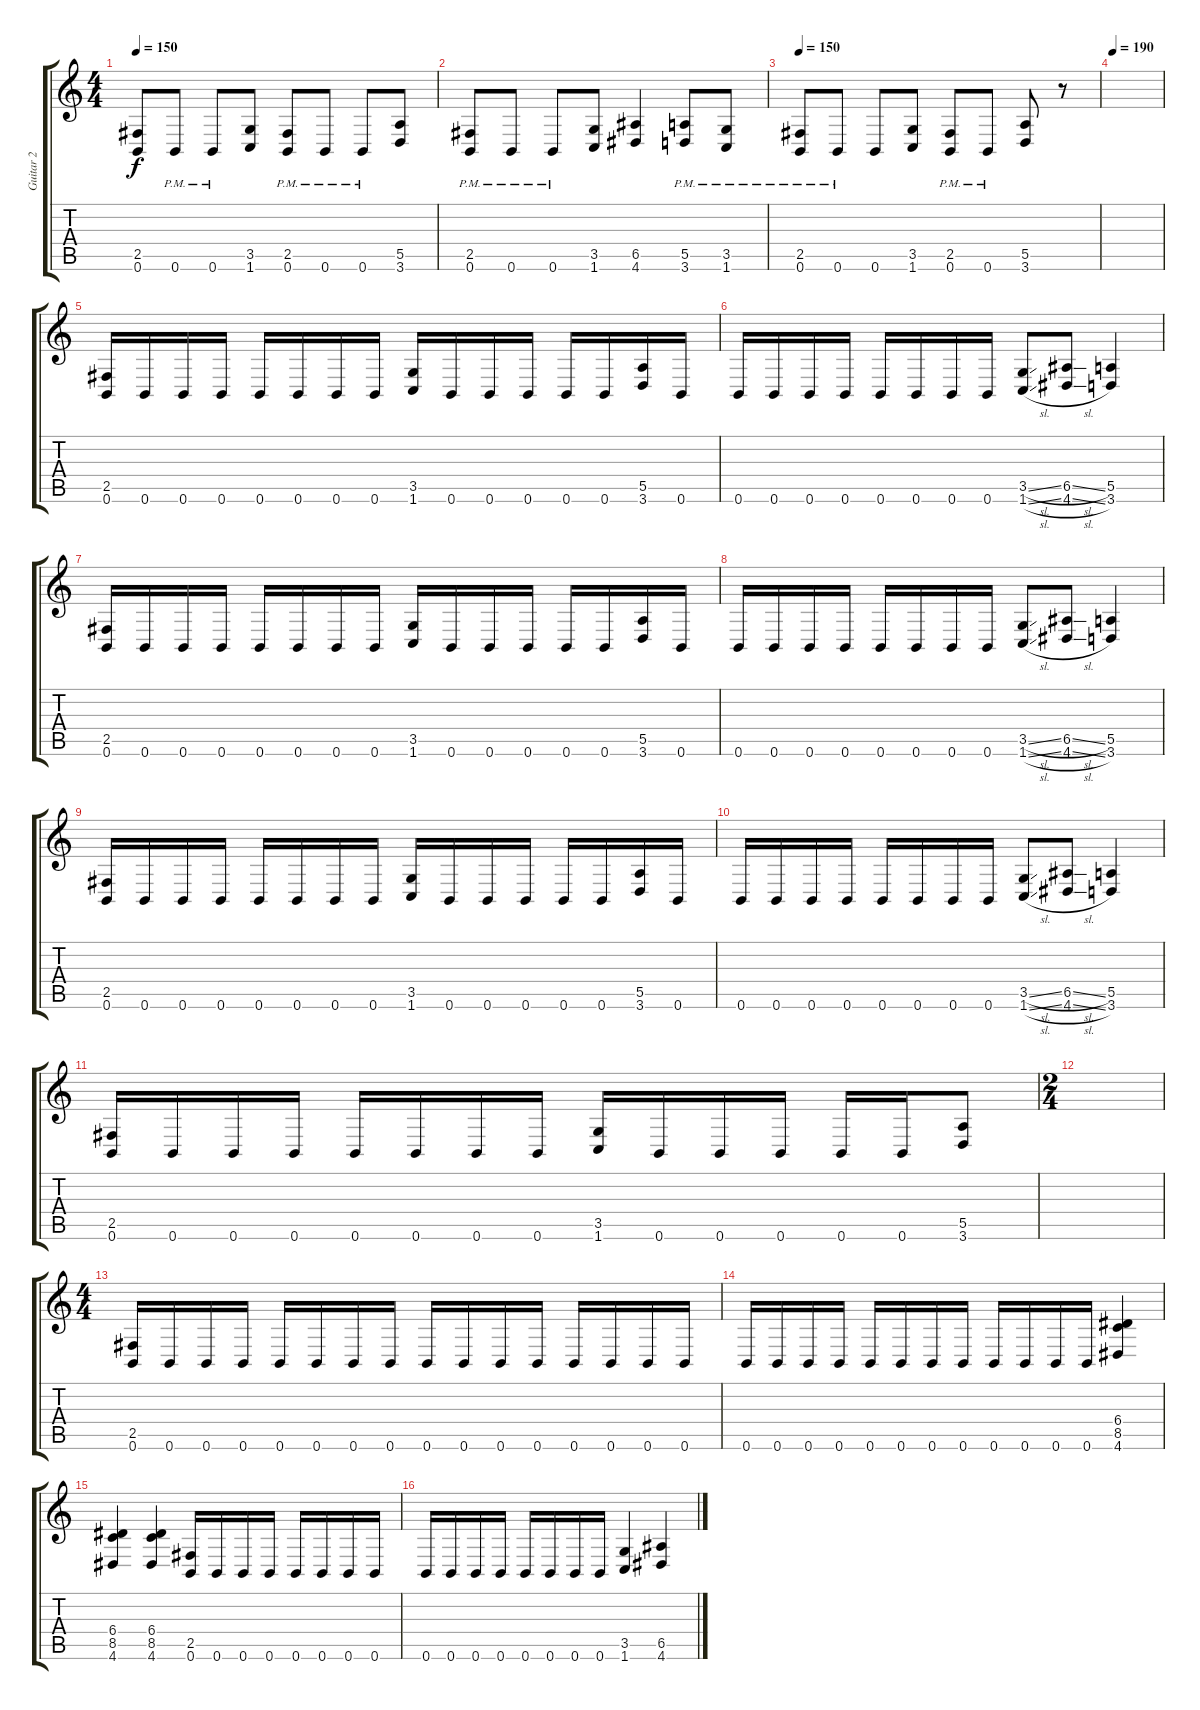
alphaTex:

\track ("Guitar 2" "Guitar 2") {instrument distortionguitar}
\staff {score tabs}
\tuning (B3 Gb3 D3 A2 E2 B1) {hide}
\ts (4 4)
\tempo 150
\clef g2
\ks c
(2.5 0.6).8{dy f} 0.6{pm}.8 0.6{pm}.8 (3.5 1.6).8 (2.5{pm} 0.6{pm}).8 0.6{pm}.8 0.6{pm}.8 (5.5 3.6).8 |
(2.5{pm} 0.6{pm}).8 0.6{pm}.8 0.6{pm}.8 (3.5 1.6).8 (6.5 4.6).4 (5.5{pm} 3.6{pm}).8 (3.5{pm} 1.6{pm}).8 |
\tempo 150
(2.5{pm} 0.6{pm}).8 0.6{pm}.8 0.6.8 (3.5 1.6).8 (2.5{pm} 0.6{pm}).8 0.6{pm}.8 (5.5 3.6).8 r.8 |
\tempo 190
|
(2.5 0.6).16 0.6.16 0.6.16 0.6.16 0.6.16 0.6.16 0.6.16 0.6.16 (3.5 1.6).16 0.6.16 0.6.16 0.6.16 0.6.16 0.6.16 (5.5 3.6).16 0.6.16 |
0.6.16 0.6.16 0.6.16 0.6.16 0.6.16 0.6.16 0.6.16 0.6.16 (3.5{sl} 1.6{sl}).8 (6.5{sl} 4.6{sl}).8 (5.5 3.6).4 |
(2.5 0.6).16 0.6.16 0.6.16 0.6.16 0.6.16 0.6.16 0.6.16 0.6.16 (3.5 1.6).16 0.6.16 0.6.16 0.6.16 0.6.16 0.6.16 (5.5 3.6).16 0.6.16 |
0.6.16 0.6.16 0.6.16 0.6.16 0.6.16 0.6.16 0.6.16 0.6.16 (3.5{sl} 1.6{sl}).8 (6.5{sl} 4.6{sl}).8 (5.5 3.6).4 |
(2.5 0.6).16 0.6.16 0.6.16 0.6.16 0.6.16 0.6.16 0.6.16 0.6.16 (3.5 1.6).16 0.6.16 0.6.16 0.6.16 0.6.16 0.6.16 (5.5 3.6).16 0.6.16 |
0.6.16 0.6.16 0.6.16 0.6.16 0.6.16 0.6.16 0.6.16 0.6.16 (3.5{sl} 1.6{sl}).8 (6.5{sl} 4.6{sl}).8 (5.5 3.6).4 |
(2.5 0.6).16 0.6.16 0.6.16 0.6.16 0.6.16 0.6.16 0.6.16 0.6.16 (3.5 1.6).16 0.6.16 0.6.16 0.6.16 0.6.16 0.6.16 (5.5 3.6).8 |
\ts (2 4)
|
\ts (4 4)
(2.5 0.6).16 0.6.16 0.6.16 0.6.16 0.6.16 0.6.16 0.6.16 0.6.16 0.6.16 0.6.16 0.6.16 0.6.16 0.6.16 0.6.16 0.6.16 0.6.16 |
0.6.16 0.6.16 0.6.16 0.6.16 0.6.16 0.6.16 0.6.16 0.6.16 0.6.16 0.6.16 0.6.16 0.6.16 (6.4 8.5 4.6).4 |
(6.4 8.5 4.6).4 (6.4 8.5 4.6).4 (2.5 0.6).16 0.6.16 0.6.16 0.6.16 0.6.16 0.6.16 0.6.16 0.6.16 |
0.6.16 0.6.16 0.6.16 0.6.16 0.6.16 0.6.16 0.6.16 0.6.16 (3.5 1.6).4 (6.5 4.6).4
